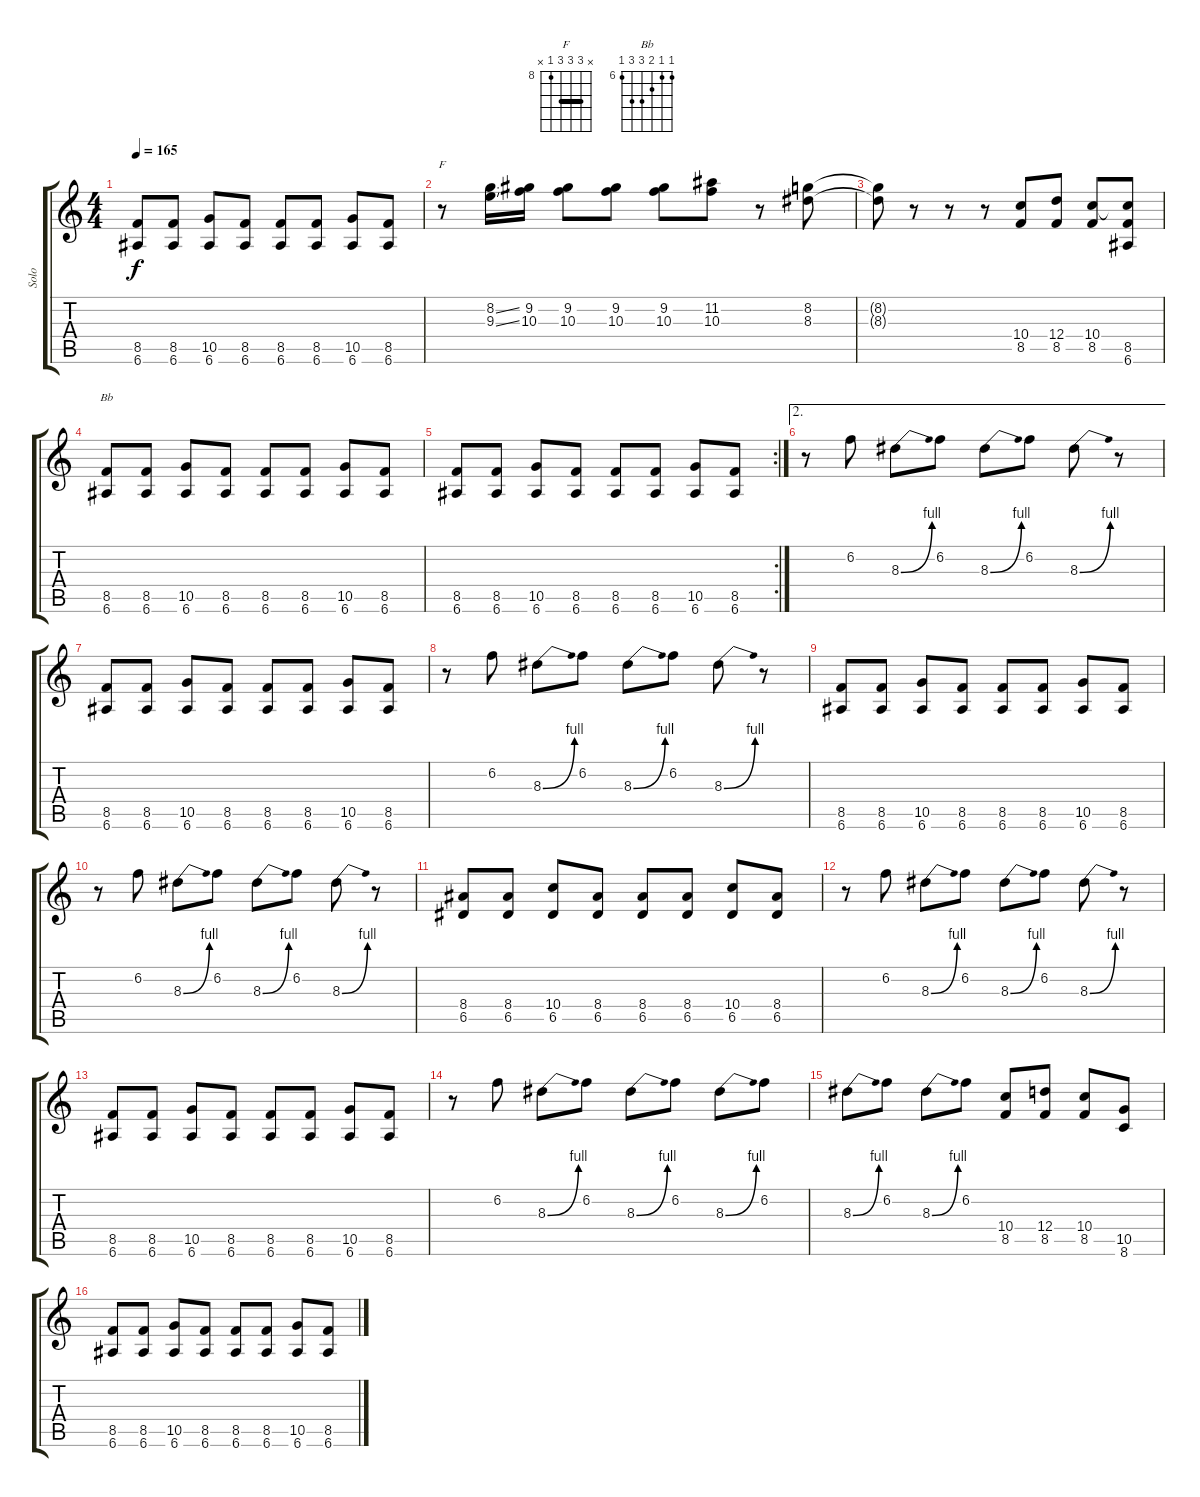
\track ("Solo" "Solo") {instrument distortionguitar}
\staff {score tabs}
\tuning (E4 B3 G3 D3 A2 E2) {hide}
\chord ("F" x 10 10 10 8 x) {firstfret 8 barre 10}
\chord ("Bb" 6 6 7 8 8 6) {firstfret 6}
\ts (4 4)
\tempo 165
\clef g2
\ks c
(8.5 6.6).8{dy f} (8.5 6.6).8 (10.5 6.6).8 (8.5 6.6).8 (8.5 6.6).8 (8.5 6.6).8 (10.5 6.6).8 (8.5 6.6).8 |
r.8{ch "F"} (8.2{ss} 9.3{ss}).16 (9.2 10.3).16 (9.2 10.3).8 (9.2 10.3).8 (9.2 10.3).8 (11.2 10.3).8 r.8 (8.2 8.3).8 |
(8.2{t} 8.3{t}).8 r.8 r.8 r.8 (10.4 8.5).8 (12.4 8.5).8 (10.4 8.5).8 (10.4{t} 8.5 6.6).8 |
(8.5 6.6).8{ch "Bb"} (8.5 6.6).8 (10.5 6.6).8 (8.5 6.6).8 (8.5 6.6).8 (8.5 6.6).8 (10.5 6.6).8 (8.5 6.6).8 |
\rc 2
(8.5 6.6).8 (8.5 6.6).8 (10.5 6.6).8 (8.5 6.6).8 (8.5 6.6).8 (8.5 6.6).8 (10.5 6.6).8 (8.5 6.6).8 |
\ae 2
r.8 6.2.8 8.3{be (bend 0 0 60 4)}.8 6.2.8 8.3{be (bend 0 0 60 4)}.8 6.2.8 8.3{be (bend 0 0 60 4)}.8 r.8 |
(8.5 6.6).8 (8.5 6.6).8 (10.5 6.6).8 (8.5 6.6).8 (8.5 6.6).8 (8.5 6.6).8 (10.5 6.6).8 (8.5 6.6).8 |
r.8 6.2.8 8.3{be (bend 0 0 60 4)}.8 6.2.8 8.3{be (bend 0 0 60 4)}.8 6.2.8 8.3{be (bend 0 0 60 4)}.8 r.8 |
(8.5 6.6).8 (8.5 6.6).8 (10.5 6.6).8 (8.5 6.6).8 (8.5 6.6).8 (8.5 6.6).8 (10.5 6.6).8 (8.5 6.6).8 |
r.8 6.2.8 8.3{be (bend 0 0 60 4)}.8 6.2.8 8.3{be (bend 0 0 60 4)}.8 6.2.8 8.3{be (bend 0 0 60 4)}.8 r.8 |
(8.4 6.5).8 (8.4 6.5).8 (10.4 6.5).8 (8.4 6.5).8 (8.4 6.5).8 (8.4 6.5).8 (10.4 6.5).8 (8.4 6.5).8 |
r.8 6.2.8 8.3{be (bend 0 0 60 4)}.8 6.2.8 8.3{be (bend 0 0 60 4)}.8 6.2.8 8.3{be (bend 0 0 60 4)}.8 r.8 |
(8.5 6.6).8 (8.5 6.6).8 (10.5 6.6).8 (8.5 6.6).8 (8.5 6.6).8 (8.5 6.6).8 (10.5 6.6).8 (8.5 6.6).8 |
r.8 6.2.8 8.3{be (bend 0 0 60 4)}.8 6.2.8 8.3{be (bend 0 0 60 4)}.8 6.2.8 8.3{be (bend 0 0 60 4)}.8 6.2.8 |
8.3{be (bend 0 0 60 4)}.8 6.2.8 8.3{be (bend 0 0 60 4)}.8 6.2.8 (10.4 8.5).8 (12.4 8.5).8 (10.4 8.5).8 (10.5 8.6).8 |
(8.5 6.6).8 (8.5 6.6).8 (10.5 6.6).8 (8.5 6.6).8 (8.5 6.6).8 (8.5 6.6).8 (10.5 6.6).8 (8.5 6.6).8
